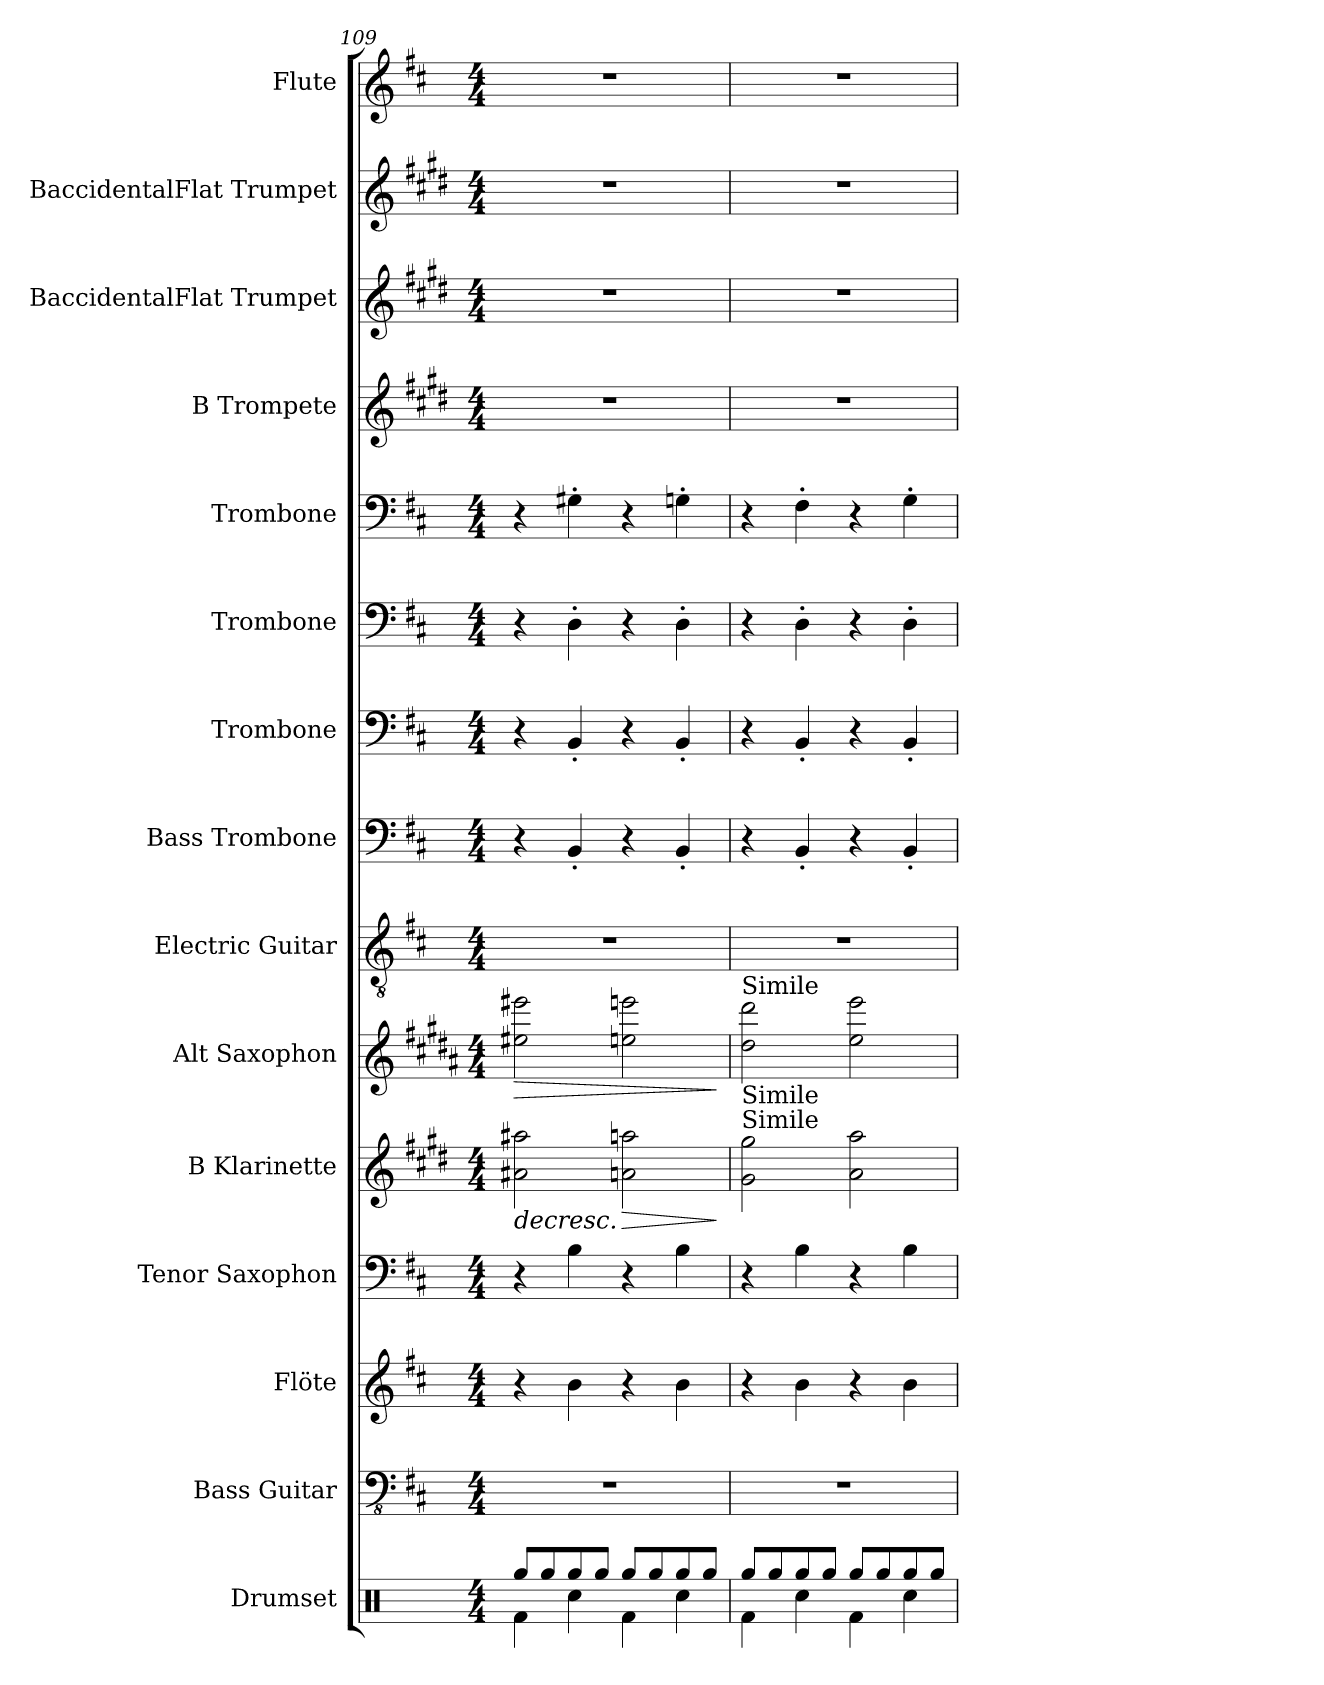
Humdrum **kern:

**kern	**kern	**kern	**kern	**kern	**dynam	**kern	**dynam	**kern	**kern	**kern	**kern	**kern	**kern	**kern	**kern	**kern
*part15	*part14	*part13	*part12	*part11	*part11	*part10	*part10	*part9	*part8	*part7	*part6	*part5	*part4	*part3	*part2	*part1
*staff15	*staff14	*staff13	*staff12	*staff11	*staff11	*staff10	*staff10	*staff9	*staff8	*staff7	*staff6	*staff5	*staff4	*staff3	*staff2	*staff1
*I"Drumset	*I"Bass Guitar	*I"Flöte	*I"Tenor Saxophon	*I"B Klarinette	*	*I"Alt Saxophon	*	*I"Electric Guitar	*I"Bass Trombone	*I"Trombone	*I"Trombone	*I"Trombone	*I"B Trompete	*I"BaccidentalFlat Trumpet	*I"BaccidentalFlat Trumpet	*I"Flute
*I'Drs.	*I'B. Guit.	*I'Fl.	*I'T. Sax.	*I'B Kl.	*	*I'A. Sax.	*	*I'El. Guit.	*I'B. Trb.	*I'Trb.	*I'Trb.	*I'Trb.	*I'B Tpt.	*I'BaccidentalFlat Tpt.	*I'BaccidentalFlat Tpt.	*I'Fl.
*clefX	*clefFv4	*clefG2	*clefF4	*clefG2	*	*clefG2	*	*clefGv2	*clefF4	*clefF4	*clefF4	*clefF4	*clefG2	*clefG2	*clefG2	*clefG2
*	*	*	*ITrd8c14	*ITrd1c2	*	*ITrd5c9	*	*	*	*	*	*	*ITrd1c2	*ITrd1c2	*ITrd1c2	*
*k[]	*k[f#c#]	*k[f#c#]	*k[f#c#]	*k[f#c#]	*	*k[f#c#]	*	*k[f#c#]	*k[f#c#]	*k[f#c#]	*k[f#c#]	*k[f#c#]	*k[f#c#]	*k[f#c#]	*k[f#c#]	*k[f#c#]
*M4/4	*M4/4	*M4/4	*M4/4	*M4/4	*	*M4/4	*	*M4/4	*M4/4	*M4/4	*M4/4	*M4/4	*M4/4	*M4/4	*M4/4	*M4/4
=109	=109	=109	=109	=109	=109	=109	=109	=109	=109	=109	=109	=109	=109	=109	=109	=109
*^	*	*	*	*	*	*	*	*	*	*	*	*	*	*	*	*
!	!	!	!	!	!	!LO:HP:b	!	!LO:HP:b	!	!	!	!	!	!	!	!	!
8Rgg/L	4Rf\	1r	4r	4r	2g#X\ 2gg#X\	>	2g#X\ 2gg#X\	>	1r	4r	4r	4r	4r	1r	1r	1r	1r
8Rgg/	.	.	.	.	.	.	.	.	.	.	.	.	.	.	.	.	.
8Rgg/	4Rcc\	.	4b\	4BB\	.	.	.	.	.	4BB'/	4BB'/	4D'\	4G#X'\	.	.	.	.
8Rgg/J	.	.	.	.	.	.	.	.	.	.	.	.	.	.	.	.	.
!	!	!	!	!	!	!LO:HP:b	!	!	!	!	!	!	!	!	!	!	!
8Rgg/L	4Rf\	.	4r	4r	2gn\ 2ggn\	>	2gn\ 2ggn\	.	.	4r	4r	4r	4r	.	.	.	.
8Rgg/	.	.	.	.	.	.	.	.	.	.	.	.	.	.	.	.	.
8Rgg/	4Rcc\	.	4b\	4BB\	.	.	.	.	.	4BB'/	4BB'/	4D'\	4Gn'\	.	.	.	.
8Rgg/J	.	.	.	.	.	.	.	.	.	.	.	.	.	.	.	.	.
*v	*v	*	*	*	*	*	*	*	*	*	*	*	*	*	*	*	*
.	.	.	.	.	] ]	.	]	.	.	.	.	.	.	.	.	.
!!LO:PB:g=z
=110	=110	=110	=110	=110	=110	=110	=110	=110	=110	=110	=110	=110	=110	=110	=110	=110
*^	*	*	*	*	*	*	*	*	*	*	*	*	*	*	*	*
!	!	!	!	!	!	!	!LO:TX:a:t=Simile	!	!	!	!	!	!	!	!	!	!
!	!	!	!	!	!LO:TX:a:t=Simile	!	!	!	!	!	!	!	!	!	!	!	!
!	!	!	!	!	!LO:TX:a:t=Simile	!	!	!	!	!	!	!	!	!	!	!	!
8Rgg/L	4Rf\	1r	4r	4r	2f#\ 2ff#\	.	2f#\ 2ff#\	.	1r	4r	4r	4r	4r	1r	1r	1r	1r
8Rgg/	.	.	.	.	.	.	.	.	.	.	.	.	.	.	.	.	.
8Rgg/	4Rcc\	.	4b\	4BB\	.	.	.	.	.	4BB'/	4BB'/	4D'\	4F#'\	.	.	.	.
8Rgg/J	.	.	.	.	.	.	.	.	.	.	.	.	.	.	.	.	.
8Rgg/L	4Rf\	.	4r	4r	2g\ 2gg\	.	2g\ 2gg\	.	.	4r	4r	4r	4r	.	.	.	.
8Rgg/	.	.	.	.	.	.	.	.	.	.	.	.	.	.	.	.	.
8Rgg/	4Rcc\	.	4b\	4BB\	.	.	.	.	.	4BB'/	4BB'/	4D'\	4G'\	.	.	.	.
8Rgg/J	.	.	.	.	.	.	.	.	.	.	.	.	.	.	.	.	.
*v	*v	*	*	*	*	*	*	*	*	*	*	*	*	*	*	*	*
=	=	=	=	=	=	=	=	=	=	=	=	=	=	=	=	=
*-	*-	*-	*-	*-	*-	*-	*-	*-	*-	*-	*-	*-	*-	*-	*-	*-
